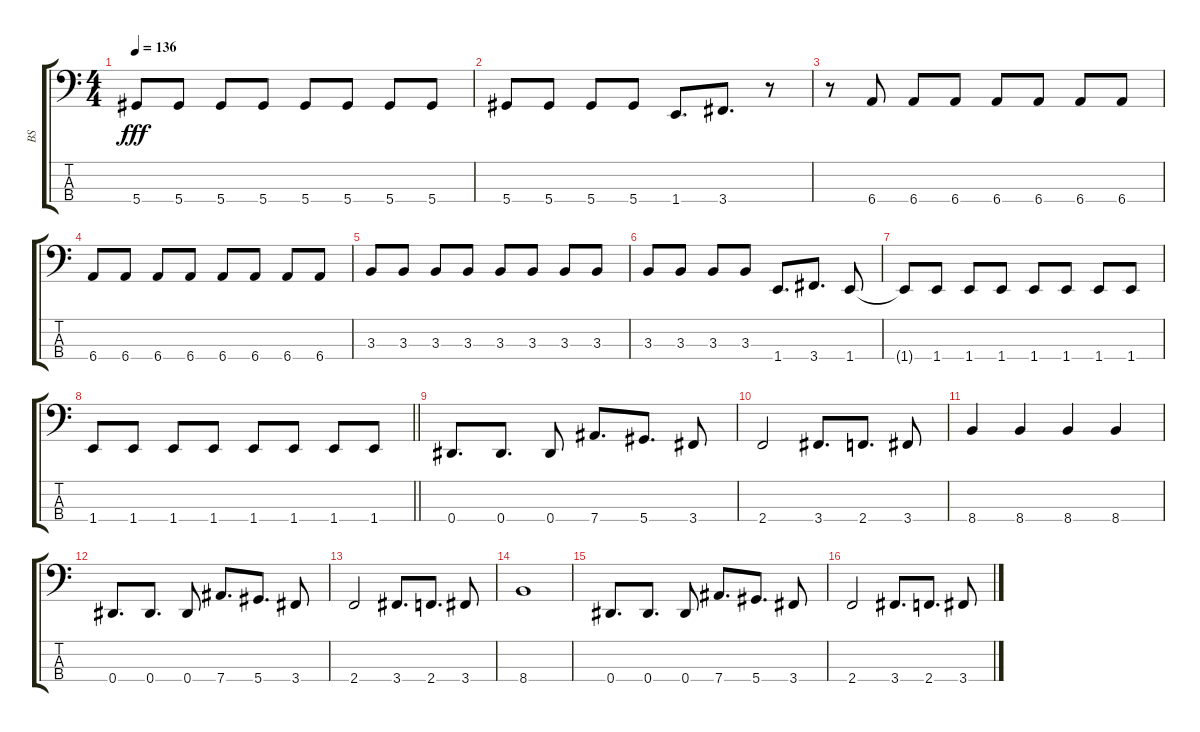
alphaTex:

\track ("BS" "BS") {instrument electricbasspick}
\staff {score tabs}
\tuning (Gb2 Db2 Ab1 Eb1) {hide}
\ts (4 4)
\tempo 136
\clef f4
\ks c
5.4.8{dy fff} 5.4.8 5.4.8 5.4.8 5.4.8 5.4.8 5.4.8 5.4.8 |
5.4.8 5.4.8 5.4.8 5.4.8 1.4.8{d} 3.4.8{d} r.8 |
r.8 6.4.8 6.4.8 6.4.8 6.4.8 6.4.8 6.4.8 6.4.8 |
6.4.8 6.4.8 6.4.8 6.4.8 6.4.8 6.4.8 6.4.8 6.4.8 |
3.3.8 3.3.8 3.3.8 3.3.8 3.3.8 3.3.8 3.3.8 3.3.8 |
3.3.8 3.3.8 3.3.8 3.3.8 1.4.8{d} 3.4.8{d} 1.4.8 |
1.4{t}.8 1.4.8 1.4.8 1.4.8 1.4.8 1.4.8 1.4.8 1.4.8 |
\barLineRight lightlight
1.4.8 1.4.8 1.4.8 1.4.8 1.4.8 1.4.8 1.4.8 1.4.8 |
\section ("" "")
0.4.8{d} 0.4.8{d} 0.4.8 7.4.8{d} 5.4.8{d} 3.4.8 |
2.4.2 3.4.8{d} 2.4.8{d} 3.4.8 |
8.4.4 8.4.4 8.4.4 8.4.4 |
0.4.8{d} 0.4.8{d} 0.4.8 7.4.8{d} 5.4.8{d} 3.4.8 |
2.4.2 3.4.8{d} 2.4.8{d} 3.4.8 |
8.4.1 |
0.4.8{d} 0.4.8{d} 0.4.8 7.4.8{d} 5.4.8{d} 3.4.8 |
2.4.2 3.4.8{d} 2.4.8{d} 3.4.8
